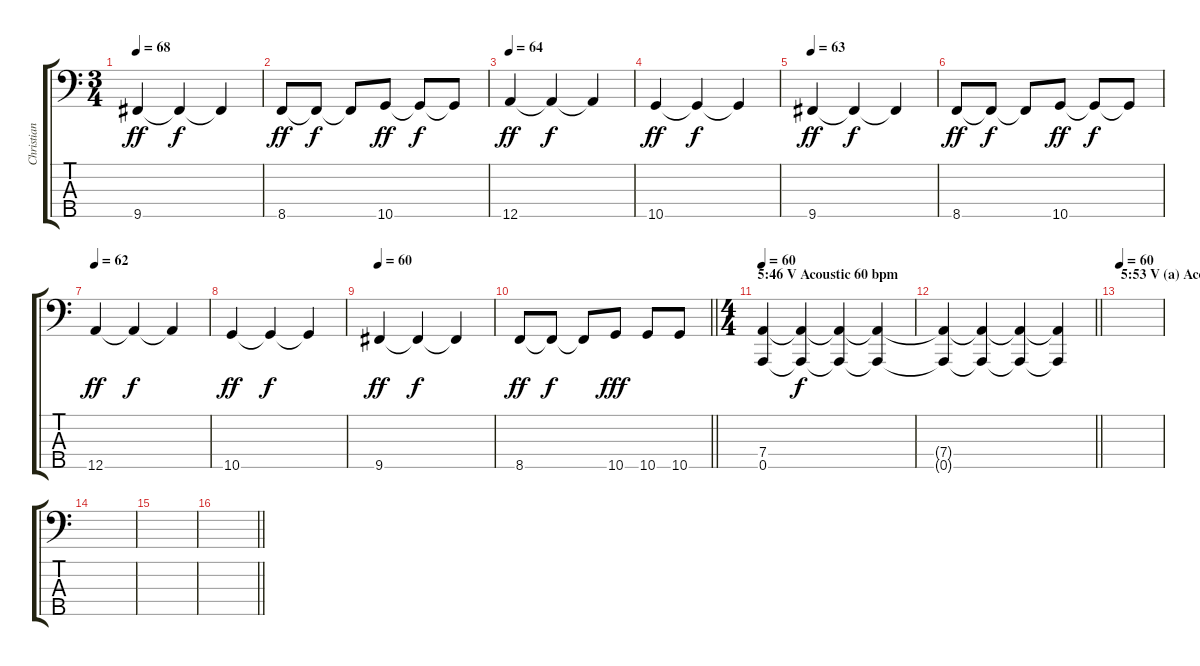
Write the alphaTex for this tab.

\track ("Christian Larsson (Bass Guitar)" "Christian ") {instrument electricbassfinger}
\staff {score tabs}
\tuning (F2 C2 G1 D1 A0) {hide}
\ts (3 4)
\tempo 68
\clef f4
\ks c
9.5.4{dy ff} 9.5{t}.4{dy f} 9.5{t}.4 |
8.5.8{dy ff} 8.5{t}.8{dy f} 8.5{t}.8 10.5.8{dy ff} 10.5{t}.8{dy f} 10.5{t}.8 |
\tempo 64
12.5.4{dy ff} 12.5{t}.4{dy f} 12.5{t}.4 |
10.5.4{dy ff} 10.5{t}.4{dy f} 10.5{t}.4 |
\tempo 63
9.5.4{dy ff} 9.5{t}.4{dy f} 9.5{t}.4 |
8.5.8{dy ff} 8.5{t}.8{dy f} 8.5{t}.8 10.5.8{dy ff} 10.5{t}.8{dy f} 10.5{t}.8 |
\tempo 62
12.5.4{dy ff} 12.5{t}.4{dy f} 12.5{t}.4 |
10.5.4{dy ff} 10.5{t}.4{dy f} 10.5{t}.4 |
\tempo 60
9.5.4{dy ff} 9.5{t}.4{dy f} 9.5{t}.4 |
\barLineRight lightlight
8.5.8{dy ff} 8.5{t}.8{dy f} 8.5{t}.8 10.5.8{dy fff} 10.5.8 10.5.8 |
\ts (4 4)
\section ("" "5:46 V Acoustic 60 bpm")
\tempo 60
(7.4 0.5).4 (7.4{t} 0.5{t}).4{dy f} (7.4{t} 0.5{t}).4 (7.4{t} 0.5{t}).4 |
\barLineRight lightlight
(7.4{t} 0.5{t}).4 (7.4{t} 0.5{t}).4 (7.4{t} 0.5{t}).4 (7.4{t} 0.5{t}).4 |
\section ("" "5:53 V (a) Acoustic starts 60 bpm")
\tempo 60
|
|
|
\barLineRight lightlight
